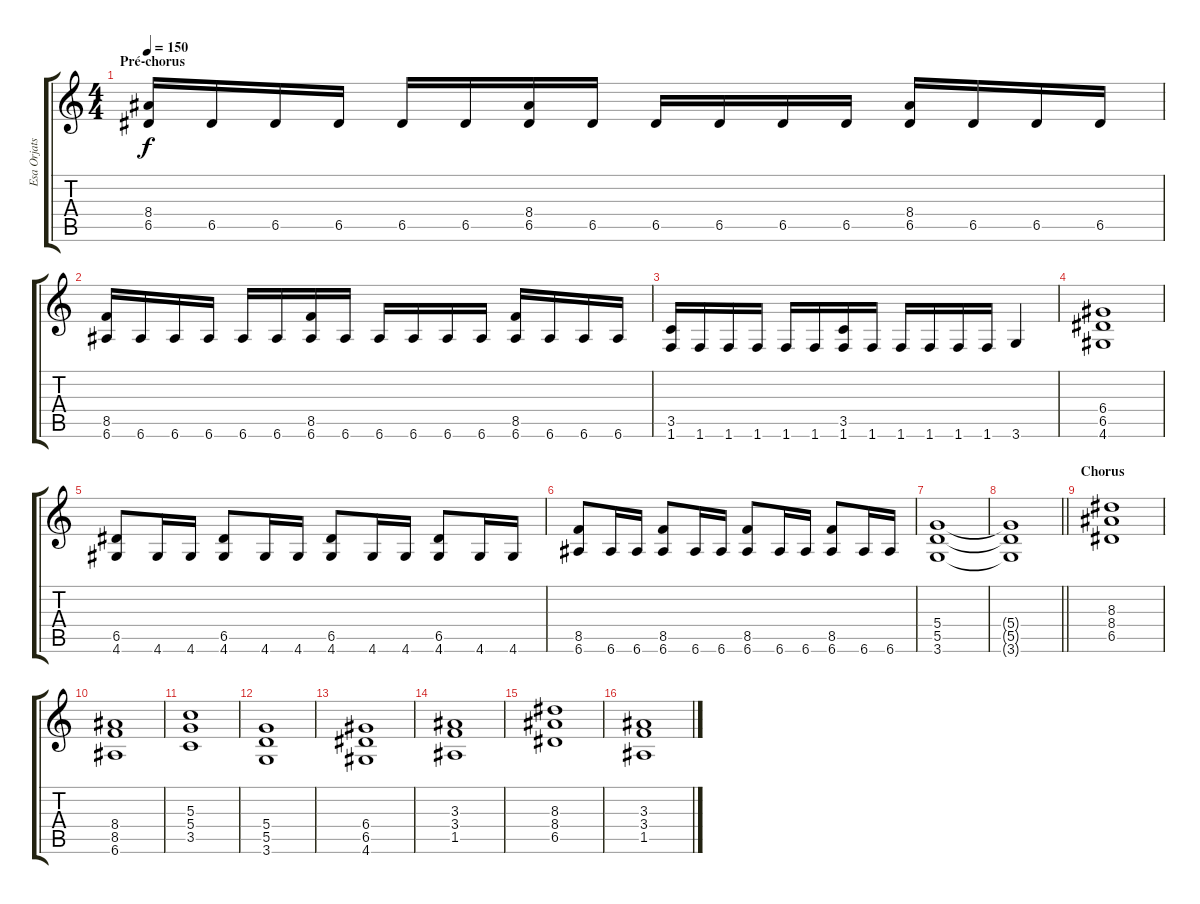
\track ("Esa Orjatsalo" "Esa Orjats") {instrument distortionguitar}
\staff {score tabs}
\tuning (E4 B3 G3 D3 A2 E2) {hide}
\ts (4 4)
\section ("" "Pré-chorus")
\tempo 150
\clef g2
\ks c
(8.4 6.5).16{dy f} 6.5.16 6.5.16 6.5.16 6.5.16 6.5.16 (8.4 6.5).16 6.5.16 6.5.16 6.5.16 6.5.16 6.5.16 (8.4 6.5).16 6.5.16 6.5.16 6.5.16 |
(8.5 6.6).16 6.6.16 6.6.16 6.6.16 6.6.16 6.6.16 (8.5 6.6).16 6.6.16 6.6.16 6.6.16 6.6.16 6.6.16 (8.5 6.6).16 6.6.16 6.6.16 6.6.16 |
(3.5 1.6).16 1.6.16 1.6.16 1.6.16 1.6.16 1.6.16 (3.5 1.6).16 1.6.16 1.6.16 1.6.16 1.6.16 1.6.16 3.6.4 |
(6.4 6.5 4.6).1 |
(6.5 4.6).8 4.6.16 4.6.16 (6.5 4.6).8 4.6.16 4.6.16 (6.5 4.6).8 4.6.16 4.6.16 (6.5 4.6).8 4.6.16 4.6.16 |
(8.5 6.6).8 6.6.16 6.6.16 (8.5 6.6).8 6.6.16 6.6.16 (8.5 6.6).8 6.6.16 6.6.16 (8.5 6.6).8 6.6.16 6.6.16 |
(5.4 5.5 3.6).1 |
\barLineRight lightlight
(5.4{t} 5.5{t} 3.6{t}).1 |
\section ("" "Chorus")
(8.3 8.4 6.5).1 |
(8.4 8.5 6.6).1 |
(5.3 5.4 3.5).1 |
(5.4 5.5 3.6).1 |
(6.4 6.5 4.6).1 |
(3.3 3.4 1.5).1 |
(8.3 8.4 6.5).1 |
(3.3 3.4 1.5).1
